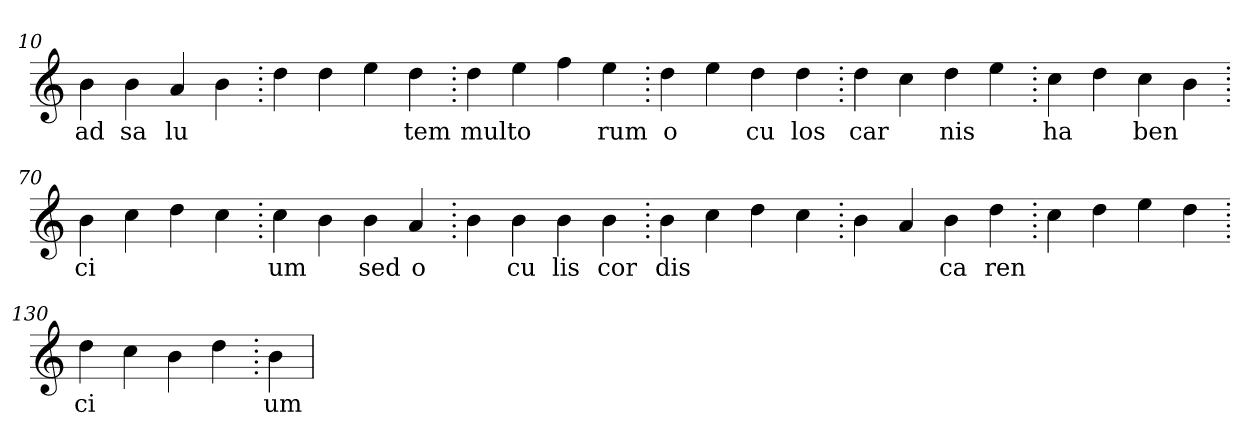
**kern	**text
*part1	*part1
*staff1	*staff1
*clefG2	*
=10.	=10.
4b	ad
4b	sa
4a	lu
4b	.
=20.	=20.
4dd	.
4dd	.
4ee	.
4dd	tem
=30.	=30.
4dd	mul
4ee	to
4ff	.
4ee	rum
=40.	=40.
4dd	o
4ee	.
4dd	cu
4dd	los
=50.	=50.
4dd	car
4cc	.
4dd	nis
4ee	.
=60.	=60.
4cc	ha
4dd	.
4cc	ben
4b	.
=70.	=70.
4b	ci
4cc	.
4dd	.
4cc	.
=80.	=80.
4cc	um
4b	.
4b	sed
4a	o
=90.	=90.
4b	.
4b	cu
4b	lis
4b	cor
=100.	=100.
4b	dis
4cc	.
4dd	.
4cc	.
=110.	=110.
4b	.
4a	.
4b	ca
4dd	ren
=120.	=120.
4cc	.
4dd	.
4ee	.
4dd	.
=130.	=130.
4dd	ci
4cc	.
4b	.
4dd	.
=140.	=140.
4b	um
=	=
*-	*-
